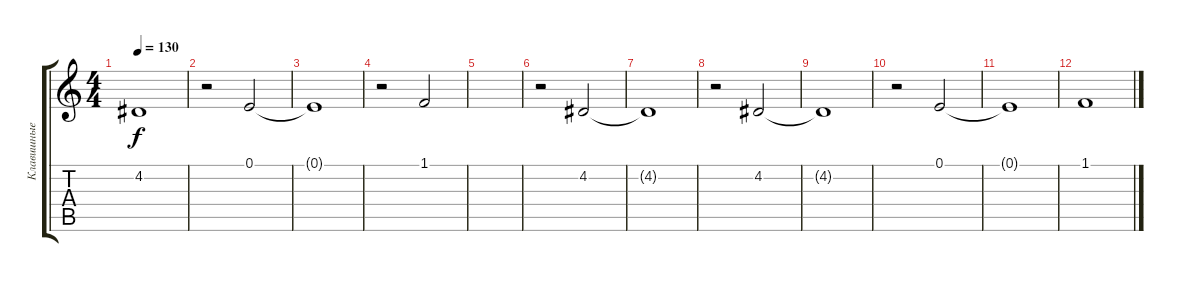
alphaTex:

\track ("Клавишные II" "Клавишные ") {instrument brasssection}
\staff {score tabs}
\tuning (E4 B3 G3 D3 A2 E2) {hide}
\ts (4 4)
\tempo 130
\clef g2
\ks c
4.2{t}.1{dy f} |
r.2 0.1.2 |
0.1{t}.1 |
r.2 1.1.2 |
|
r.2 4.2.2 |
4.2{t}.1 |
r.2 4.2.2 |
4.2{t}.1 |
r.2 0.1.2 |
0.1{t}.1 |
1.1.1
